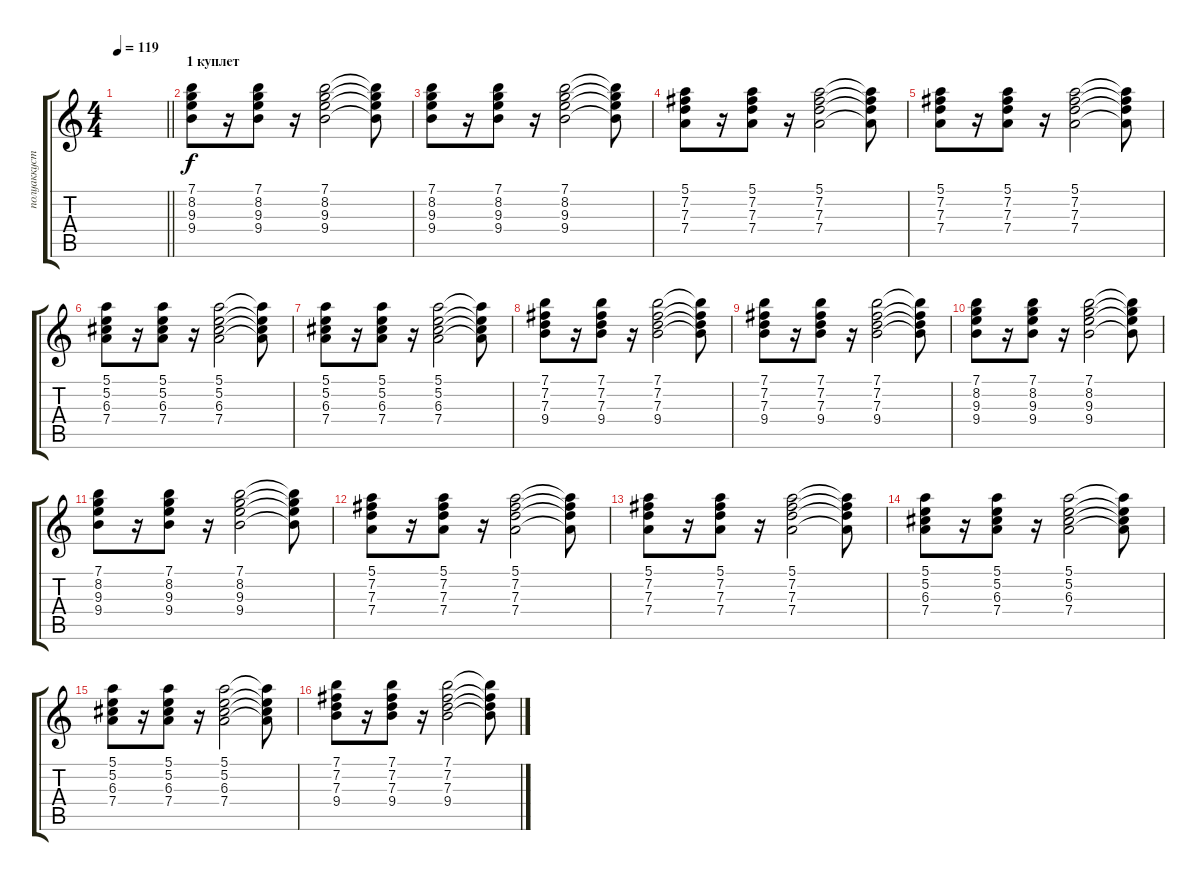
\track ("полуаккустика" "полуаккуст") {instrument electricguitarmuted}
\staff {score tabs}
\tuning (E4 B3 G3 D3 A2 E2) {hide}
\ts (4 4)
\tempo 119
\clef g2
\barLineRight lightlight
\ks c
|
\section ("" "1 куплет")
(7.1 8.2 9.3 9.4).8 r.16 (7.1 8.2 9.3 9.4).8 r.16 (7.1 8.2 9.3 9.4).2 (7.1{t} 8.2{t} 9.3{t} 9.4{t}).8 |
(7.1 8.2 9.3 9.4).8 r.16 (7.1 8.2 9.3 9.4).8 r.16 (7.1 8.2 9.3 9.4).2 (7.1{t} 8.2{t} 9.3{t} 9.4{t}).8 |
(5.1 7.2 7.3 7.4).8 r.16 (5.1 7.2 7.3 7.4).8 r.16 (5.1 7.2 7.3 7.4).2 (5.1{t} 7.2{t} 7.3{t} 7.4{t}).8 |
(5.1 7.2 7.3 7.4).8 r.16 (5.1 7.2 7.3 7.4).8 r.16 (5.1 7.2 7.3 7.4).2 (5.1{t} 7.2{t} 7.3{t} 7.4{t}).8 |
(5.1 5.2 6.3 7.4).8 r.16 (5.1 5.2 6.3 7.4).8 r.16 (5.1 5.2 6.3 7.4).2 (5.1{t} 5.2{t} 6.3{t} 7.4{t}).8 |
(5.1 5.2 6.3 7.4).8 r.16 (5.1 5.2 6.3 7.4).8 r.16 (5.1 5.2 6.3 7.4).2 (5.1{t} 5.2{t} 6.3{t} 7.4{t}).8 |
(7.1 7.2 7.3 9.4).8 r.16 (7.1 7.2 7.3 9.4).8 r.16 (7.1 7.2 7.3 9.4).2 (7.1{t} 7.2{t} 7.3{t} 9.4{t}).8 |
(7.1 7.2 7.3 9.4).8 r.16 (7.1 7.2 7.3 9.4).8 r.16 (7.1 7.2 7.3 9.4).2 (7.1{t} 7.2{t} 7.3{t} 9.4{t}).8 |
(7.1 8.2 9.3 9.4).8 r.16 (7.1 8.2 9.3 9.4).8 r.16 (7.1 8.2 9.3 9.4).2 (7.1{t} 8.2{t} 9.3{t} 9.4{t}).8 |
(7.1 8.2 9.3 9.4).8 r.16 (7.1 8.2 9.3 9.4).8 r.16 (7.1 8.2 9.3 9.4).2 (7.1{t} 8.2{t} 9.3{t} 9.4{t}).8 |
(5.1 7.2 7.3 7.4).8 r.16 (5.1 7.2 7.3 7.4).8 r.16 (5.1 7.2 7.3 7.4).2 (5.1{t} 7.2{t} 7.3{t} 7.4{t}).8 |
(5.1 7.2 7.3 7.4).8 r.16 (5.1 7.2 7.3 7.4).8 r.16 (5.1 7.2 7.3 7.4).2 (5.1{t} 7.2{t} 7.3{t} 7.4{t}).8 |
(5.1 5.2 6.3 7.4).8 r.16 (5.1 5.2 6.3 7.4).8 r.16 (5.1 5.2 6.3 7.4).2 (5.1{t} 5.2{t} 6.3{t} 7.4{t}).8 |
(5.1 5.2 6.3 7.4).8 r.16 (5.1 5.2 6.3 7.4).8 r.16 (5.1 5.2 6.3 7.4).2 (5.1{t} 5.2{t} 6.3{t} 7.4{t}).8 |
(7.1 7.2 7.3 9.4).8 r.16 (7.1 7.2 7.3 9.4).8 r.16 (7.1 7.2 7.3 9.4).2 (7.1{t} 7.2{t} 7.3{t} 9.4{t}).8
